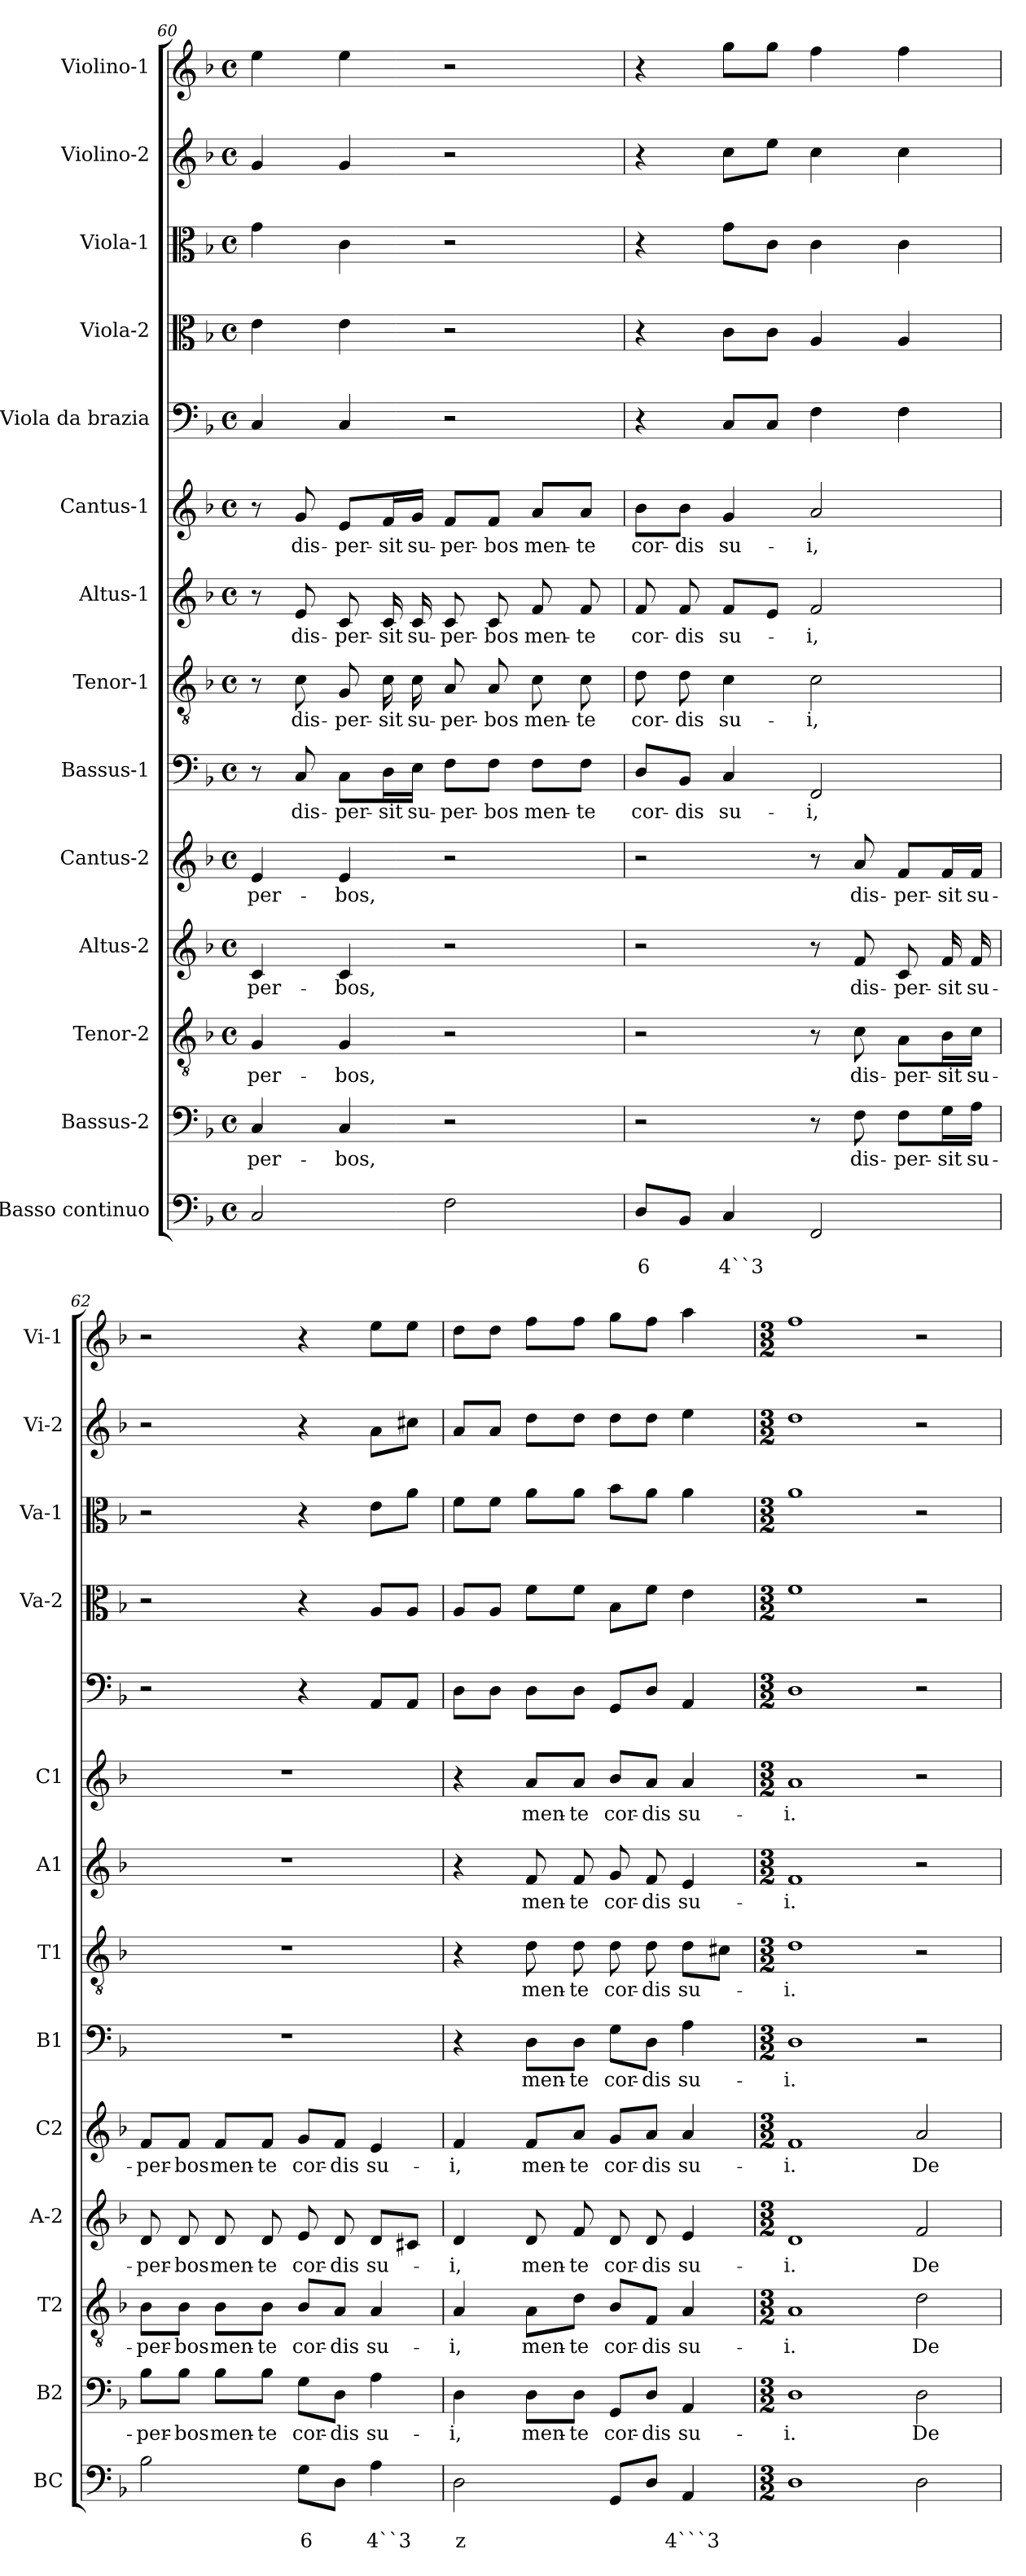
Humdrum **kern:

**kern	**text	**text	**kern	**text	**kern	**text	**kern	**text	**kern	**text	**kern	**text	**kern	**text	**kern	**text	**kern	**text	**kern	**kern	**kern	**kern	**kern
*part14	*part14	*part14	*part13	*part13	*part12	*part12	*part11	*part11	*part10	*part10	*part9	*part9	*part8	*part8	*part7	*part7	*part6	*part6	*part5	*part4	*part3	*part2	*part1
*staff14	*staff14	*staff14	*staff13	*staff13	*staff12	*staff12	*staff11	*staff11	*staff10	*staff10	*staff9	*staff9	*staff8	*staff8	*staff7	*staff7	*staff6	*staff6	*staff5	*staff4	*staff3	*staff2	*staff1
*I"Basso continuo	*	*	*I"Bassus-2	*	*I"Tenor-2	*	*I"Altus-2	*	*I"Cantus-2	*	*I"Bassus-1	*	*I"Tenor-1	*	*I"Altus-1	*	*I"Cantus-1	*	*I"Viola  da brazia	*I"Viola-2	*I"Viola-1	*I"Violino-2	*I"Violino-1
*I'BC	*	*	*I'B2	*	*I'T2	*	*I'A-2	*	*I'C2	*	*I'B1	*	*I'T1	*	*I'A1	*	*I'C1	*	*	*I'Va-2	*I'Va-1	*I'Vi-2	*I'Vi-1
!!LO:PB:g=z
*clefF4	*	*	*clefF4	*	*clefGv2	*	*clefG2	*	*clefG2	*	*clefF4	*	*clefGv2	*	*clefG2	*	*clefG2	*	*clefF4	*clefC3	*clefC3	*clefG2	*clefG2
*k[b-]	*	*	*k[b-]	*	*k[b-]	*	*k[b-]	*	*k[b-]	*	*k[b-]	*	*k[b-]	*	*k[b-]	*	*k[b-]	*	*k[b-]	*k[b-]	*k[b-]	*k[b-]	*k[b-]
*F:	*	*	*F:	*	*F:	*	*F:	*	*F:	*	*F:	*	*F:	*	*F:	*	*F:	*	*F:	*F:	*F:	*F:	*F:
*M4/4	*	*	*M4/4	*	*M4/4	*	*M4/4	*	*M4/4	*	*M4/4	*	*M4/4	*	*M4/4	*	*M4/4	*	*M4/4	*M4/4	*M4/4	*M4/4	*M4/4
*met(c)	*	*	*met(c)	*	*met(c)	*	*met(c)	*	*met(c)	*	*met(c)	*	*met(c)	*	*met(c)	*	*met(c)	*	*met(c)	*met(c)	*met(c)	*met(c)	*met(c)
=60	=60	=60	=60	=60	=60	=60	=60	=60	=60	=60	=60	=60	=60	=60	=60	=60	=60	=60	=60	=60	=60	=60	=60
!	!	!	!	!LO:LY:b	!	!LO:LY:b	!	!LO:LY:b	!	!LO:LY:b	!	!	!	!	!	!	!	!	!	!	!	!	!
2C/	.	.	4C/	-per-	4G/	-per-	4c/	-per-	4e/	-per-	8r	.	8r	.	8r	.	8r	.	4C/	4e\	4g\	4g/	4ee\
!	!	!	!	!	!	!	!	!	!	!	!	!LO:LY:b	!	!LO:LY:b	!	!LO:LY:b	!	!LO:LY:b	!	!	!	!	!
.	.	.	.	.	.	.	.	.	.	.	8C/	dis-	8c\	dis-	8e/	dis-	8g/	dis-	.	.	.	.	.
!	!	!	!	!LO:LY:b	!	!LO:LY:b	!	!LO:LY:b	!	!LO:LY:b	!	!LO:LY:b	!	!LO:LY:b	!	!LO:LY:b	!	!LO:LY:b	!	!	!	!	!
.	.	.	4C/	-bos,	4G/	-bos,	4c/	-bos,	4e/	-bos,	8C\L	-per-	8G/	-per-	8c/	-per-	8e/L	-per-	4C/	4e\	4c\	4g/	4ee\
!	!	!	!	!	!	!	!	!	!	!	!	!LO:LY:b	!	!LO:LY:b	!	!LO:LY:b	!	!LO:LY:b	!	!	!	!	!
.	.	.	.	.	.	.	.	.	.	.	16D\L	-sit	16c\	-sit	16c/	-sit	16f/L	-sit	.	.	.	.	.
!	!	!	!	!	!	!	!	!	!	!	!	!LO:LY:b	!	!LO:LY:b	!	!LO:LY:b	!	!LO:LY:b	!	!	!	!	!
.	.	.	.	.	.	.	.	.	.	.	16E\JJ	su-	16c\	su-	16c/	su-	16g/JJ	su-	.	.	.	.	.
!	!	!	!	!	!	!	!	!	!	!	!	!LO:LY:b	!	!LO:LY:b	!	!LO:LY:b	!	!LO:LY:b	!	!	!	!	!
2F\	.	.	2r	.	2r	.	2r	.	2r	.	8F\L	-per-	8A/	-per-	8c/	-per-	8f/L	-per-	2r	2r	2r	2r	2r
!	!	!	!	!	!	!	!	!	!	!	!	!LO:LY:b	!	!LO:LY:b	!	!LO:LY:b	!	!LO:LY:b	!	!	!	!	!
.	.	.	.	.	.	.	.	.	.	.	8F\J	-bos	8A/	-bos	8c/	-bos	8f/J	-bos	.	.	.	.	.
!	!	!	!	!	!	!	!	!	!	!	!	!LO:LY:b	!	!LO:LY:b	!	!LO:LY:b	!	!LO:LY:b	!	!	!	!	!
.	.	.	.	.	.	.	.	.	.	.	8F\L	men-	8c\	men-	8f/	men-	8a/L	men-	.	.	.	.	.
!	!	!	!	!	!	!	!	!	!	!	!	!LO:LY:b	!	!LO:LY:b	!	!LO:LY:b	!	!LO:LY:b	!	!	!	!	!
.	.	.	.	.	.	.	.	.	.	.	8F\J	-te	8c\	-te	8f/	-te	8a/J	-te	.	.	.	.	.
=61	=61	=61	=61	=61	=61	=61	=61	=61	=61	=61	=61	=61	=61	=61	=61	=61	=61	=61	=61	=61	=61	=61	=61
!	!	!LO:LY:b	!	!	!	!	!	!	!	!	!	!LO:LY:b	!	!LO:LY:b	!	!LO:LY:b	!	!LO:LY:b	!	!	!	!	!
8D/L	.	6	2r	.	2r	.	2r	.	2r	.	8D/L	cor-	8d\	cor-	8f/	cor-	8b-\L	cor-	4r	4r	4r	4r	4r
!	!	!	!	!	!	!	!	!	!	!	!	!LO:LY:b	!	!LO:LY:b	!	!LO:LY:b	!	!LO:LY:b	!	!	!	!	!
8BB-/J	.	.	.	.	.	.	.	.	.	.	8BB-/J	-dis	8d\	-dis	8f/	-dis	8b-\J	-dis	.	.	.	.	.
!	!	!LO:LY:b	!	!	!	!	!	!	!	!	!	!LO:LY:b	!	!LO:LY:b	!	!LO:LY:b	!	!LO:LY:b	!	!	!	!	!
4C/	.	4``3	.	.	.	.	.	.	.	.	4C/	su-	4c\	su-	8f/L	su-	4g/	su-	8C/L	8c\L	8g\L	8cc\L	8gg\L
.	.	.	.	.	.	.	.	.	.	.	.	.	.	.	8e/J	.	.	.	8C/J	8c\J	8c\J	8ee\J	8gg\J
!	!	!	!	!	!	!	!	!	!	!	!	!LO:LY:b	!	!LO:LY:b	!	!LO:LY:b	!	!LO:LY:b	!	!	!	!	!
2FF/	.	.	8r	.	8r	.	8r	.	8r	.	2FF/	-i,	2c\	-i,	2f/	-i,	2a/	-i,	4F\	4A/	4c\	4cc\	4ff\
!	!	!	!	!LO:LY:b	!	!LO:LY:b	!	!LO:LY:b	!	!LO:LY:b	!	!	!	!	!	!	!	!	!	!	!	!	!
.	.	.	8F\	dis-	8c\	dis-	8f/	dis-	8a/	dis-	.	.	.	.	.	.	.	.	.	.	.	.	.
!	!	!	!	!LO:LY:b	!	!LO:LY:b	!	!LO:LY:b	!	!LO:LY:b	!	!	!	!	!	!	!	!	!	!	!	!	!
.	.	.	8F\L	-per-	8A\L	-per-	8c/	-per-	8f/L	-per-	.	.	.	.	.	.	.	.	4F\	4A/	4c\	4cc\	4ff\
!	!	!	!	!LO:LY:b	!	!LO:LY:b	!	!LO:LY:b	!	!LO:LY:b	!	!	!	!	!	!	!	!	!	!	!	!	!
.	.	.	16G\L	-sit	16B-\L	-sit	16f/	-sit	16f/L	-sit	.	.	.	.	.	.	.	.	.	.	.	.	.
!	!	!	!	!LO:LY:b	!	!LO:LY:b	!	!LO:LY:b	!	!LO:LY:b	!	!	!	!	!	!	!	!	!	!	!	!	!
.	.	.	16A\JJ	su-	16c\JJ	su-	16f/	su-	16f/JJ	su-	.	.	.	.	.	.	.	.	.	.	.	.	.
=62	=62	=62	=62	=62	=62	=62	=62	=62	=62	=62	=62	=62	=62	=62	=62	=62	=62	=62	=62	=62	=62	=62	=62
!	!	!	!	!LO:LY:b	!	!LO:LY:b	!	!LO:LY:b	!	!LO:LY:b	!	!	!	!	!	!	!	!	!	!	!	!	!
2B-\	.	.	8B-\L	-per-	8B-\L	-per-	8d/	-per-	8f/L	-per-	1r	.	1r	.	1r	.	1r	.	2r	2r	2r	2r	2r
!	!	!	!	!LO:LY:b	!	!LO:LY:b	!	!LO:LY:b	!	!LO:LY:b	!	!	!	!	!	!	!	!	!	!	!	!	!
.	.	.	8B-\J	-bos	8B-\J	-bos	8d/	-bos	8f/J	-bos	.	.	.	.	.	.	.	.	.	.	.	.	.
!	!	!	!	!LO:LY:b	!	!LO:LY:b	!	!LO:LY:b	!	!LO:LY:b	!	!	!	!	!	!	!	!	!	!	!	!	!
.	.	.	8B-\L	men-	8B-\L	men-	8d/	men-	8f/L	men-	.	.	.	.	.	.	.	.	.	.	.	.	.
!	!	!	!	!LO:LY:b	!	!LO:LY:b	!	!LO:LY:b	!	!LO:LY:b	!	!	!	!	!	!	!	!	!	!	!	!	!
.	.	.	8B-\J	-te	8B-\J	-te	8d/	-te	8f/J	-te	.	.	.	.	.	.	.	.	.	.	.	.	.
!	!	!LO:LY:b	!	!LO:LY:b	!	!LO:LY:b	!	!LO:LY:b	!	!LO:LY:b	!	!	!	!	!	!	!	!	!	!	!	!	!
8G\L	.	6	8G\L	cor-	8B-/L	cor-	8e/	cor-	8g/L	cor-	.	.	.	.	.	.	.	.	4r	4r	4r	4r	4r
!	!	!	!	!LO:LY:b	!	!LO:LY:b	!	!LO:LY:b	!	!LO:LY:b	!	!	!	!	!	!	!	!	!	!	!	!	!
8D\J	.	.	8D\J	-dis	8A/J	-dis	8d/	-dis	8f/J	-dis	.	.	.	.	.	.	.	.	.	.	.	.	.
!	!	!LO:LY:b	!	!LO:LY:b	!	!LO:LY:b	!	!LO:LY:b	!	!LO:LY:b	!	!	!	!	!	!	!	!	!	!	!	!	!
4A\	.	4``3	4A\	su-	4A/	su-	8d/L	su-	4e/	su-	.	.	.	.	.	.	.	.	8AA/L	8A/L	8e\L	8a\L	8ee\L
.	.	.	.	.	.	.	8c#X/J	.	.	.	.	.	.	.	.	.	.	.	8AA/J	8A/J	8a\J	8cc#X\J	8ee\J
=63	=63	=63	=63	=63	=63	=63	=63	=63	=63	=63	=63	=63	=63	=63	=63	=63	=63	=63	=63	=63	=63	=63	=63
!	!	!LO:LY:b	!	!LO:LY:b	!	!LO:LY:b	!	!LO:LY:b	!	!LO:LY:b	!	!	!	!	!	!	!	!	!	!	!	!	!
2D\	.	z	4D\	-i,	4A/	-i,	4d/	-i,	4f/	-i,	4r	.	4r	.	4r	.	4r	.	8D\L	8A/L	8f\L	8a/L	8dd\L
.	.	.	.	.	.	.	.	.	.	.	.	.	.	.	.	.	.	.	8D\J	8A/J	8f\J	8a/J	8dd\J
!	!	!	!	!LO:LY:b	!	!LO:LY:b	!	!LO:LY:b	!	!LO:LY:b	!	!LO:LY:b	!	!LO:LY:b	!	!LO:LY:b	!	!LO:LY:b	!	!	!	!	!
.	.	.	8D\L	men-	8A\L	men-	8d/	men-	8f/L	men-	8D\L	men-	8d\	men-	8f/	men-	8a/L	men-	8D\L	8f\L	8a\L	8dd\L	8ff\L
!	!	!	!	!LO:LY:b	!	!LO:LY:b	!	!LO:LY:b	!	!LO:LY:b	!	!LO:LY:b	!	!LO:LY:b	!	!LO:LY:b	!	!LO:LY:b	!	!	!	!	!
.	.	.	8D\J	-te	8d\J	-te	8f/	-te	8a/J	-te	8D\J	-te	8d\	-te	8f/	-te	8a/J	-te	8D\J	8f\J	8a\J	8dd\J	8ff\J
!	!	!	!	!LO:LY:b	!	!LO:LY:b	!	!LO:LY:b	!	!LO:LY:b	!	!LO:LY:b	!	!LO:LY:b	!	!LO:LY:b	!	!LO:LY:b	!	!	!	!	!
8GG/L	.	.	8GG/L	cor-	8B-/L	cor-	8d/	cor-	8g/L	cor-	8G\L	cor-	8d\	cor-	8g/	cor-	8b-/L	cor-	8GG/L	8B-\L	8b-\L	8dd\L	8gg\L
!	!	!	!	!LO:LY:b	!	!LO:LY:b	!	!LO:LY:b	!	!LO:LY:b	!	!LO:LY:b	!	!LO:LY:b	!	!LO:LY:b	!	!LO:LY:b	!	!	!	!	!
8D/J	.	.	8D/J	-dis	8F/J	-dis	8d/	-dis	8a/J	-dis	8D\J	-dis	8d\	-dis	8f/	-dis	8a/J	-dis	8D/J	8f\J	8a\J	8dd\J	8ff\J
!	!	!LO:LY:b	!	!LO:LY:b	!	!LO:LY:b	!	!LO:LY:b	!	!LO:LY:b	!	!LO:LY:b	!	!LO:LY:b	!	!LO:LY:b	!	!LO:LY:b	!	!	!	!	!
4AA/	.	4```3	4AA/	su-	4A/	su-	4e/	su-	4a/	su-	4A\	su-	8d\L	su-	4e/	su-	4a/	su-	4AA/	4e\	4a\	4ee\	4aa\
.	.	.	.	.	.	.	.	.	.	.	.	.	8c#X\J	.	.	.	.	.	.	.	.	.	.
!!LO:PB:g=z
=64	=64	=64	=64	=64	=64	=64	=64	=64	=64	=64	=64	=64	=64	=64	=64	=64	=64	=64	=64	=64	=64	=64	=64
*M3/2	*	*	*M3/2	*	*M3/2	*	*M3/2	*	*M3/2	*	*M3/2	*	*M3/2	*	*M3/2	*	*M3/2	*	*M3/2	*M3/2	*M3/2	*M3/2	*M3/2
!	!	!	!	!LO:LY:b	!	!LO:LY:b	!	!LO:LY:b	!	!LO:LY:b	!	!LO:LY:b	!	!LO:LY:b	!	!LO:LY:b	!	!LO:LY:b	!	!	!	!	!
1D	.	.	1D	-i.	1A	-i.	1d	-i.	1f	-i.	1D	-i.	1d	-i.	1f	-i.	1a	-i.	1D	1f	1a	1dd	1ff
!	!	!	!	!LO:LY:b	!	!LO:LY:b	!	!LO:LY:b	!	!LO:LY:b	!	!	!	!	!	!	!	!	!	!	!	!	!
2D\	.	.	2D\	De-	2d\	De-	2f/	De-	2a/	De-	2r	.	2r	.	2r	.	2r	.	2r	2r	2r	2r	2r
=	=	=	=	=	=	=	=	=	=	=	=	=	=	=	=	=	=	=	=	=	=	=	=
*-	*-	*-	*-	*-	*-	*-	*-	*-	*-	*-	*-	*-	*-	*-	*-	*-	*-	*-	*-	*-	*-	*-	*-
